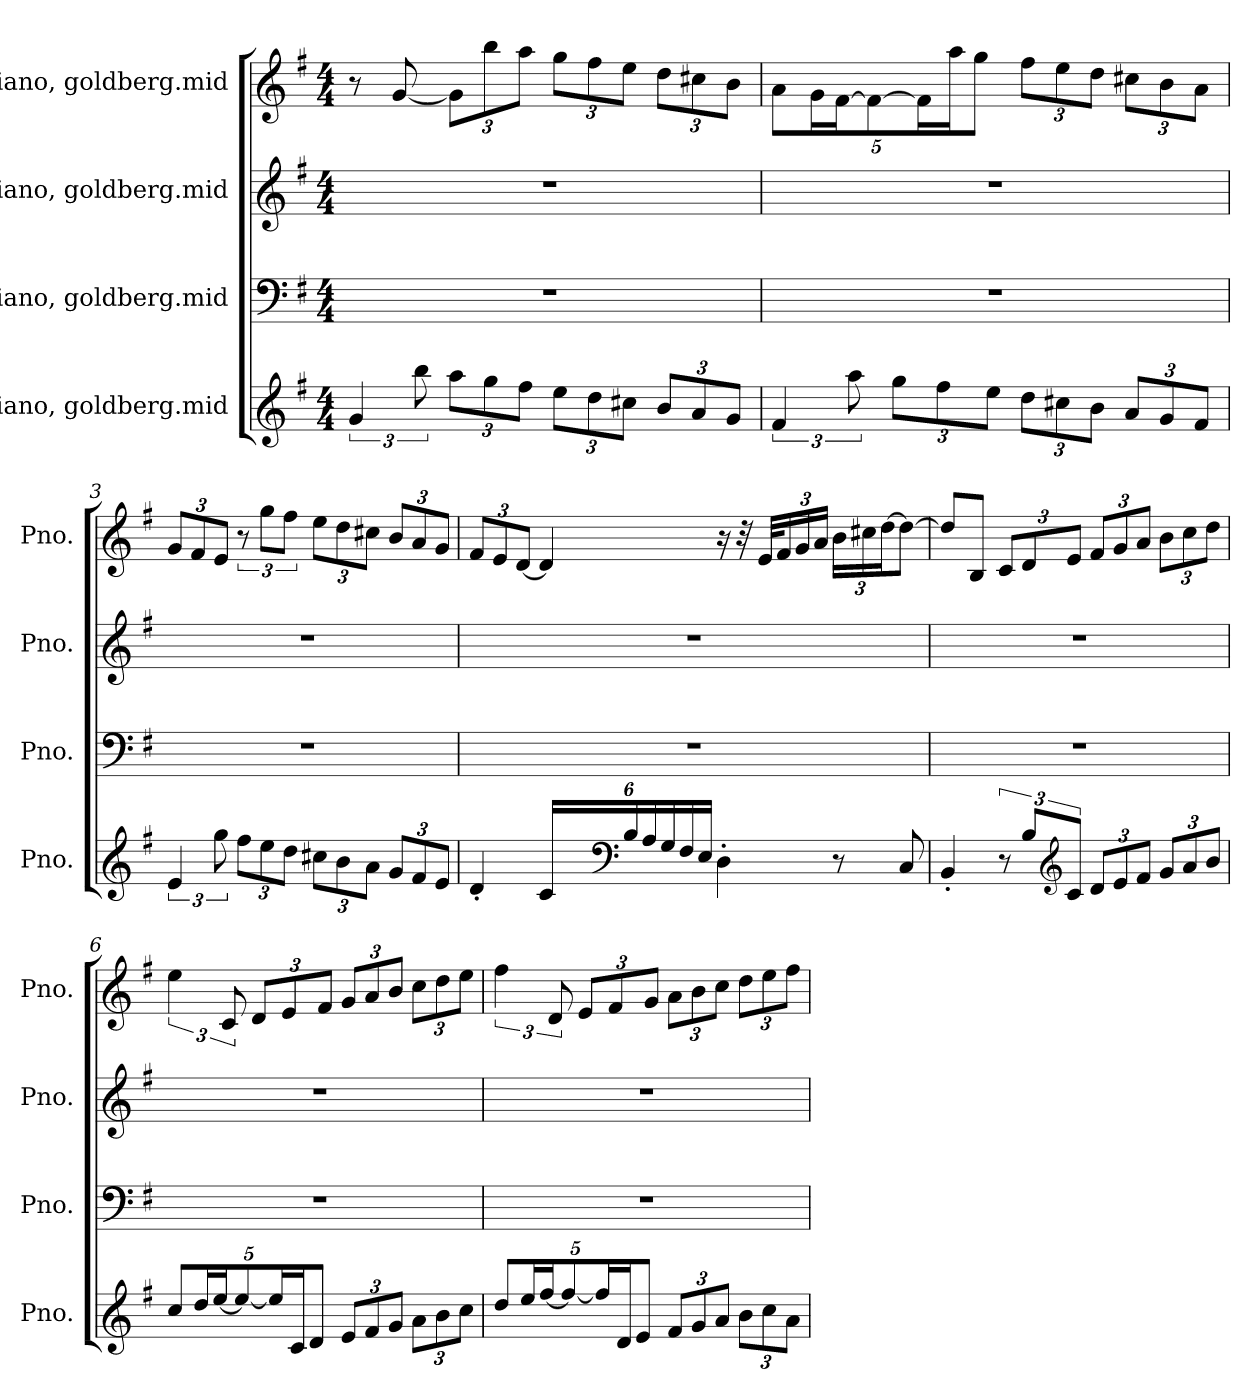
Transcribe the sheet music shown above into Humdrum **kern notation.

**kern	**kern	**kern	**kern
*part4	*part3	*part2	*part1
*staff4	*staff3	*staff2	*staff1
*I"Piano, goldberg.mid	*I"Piano, goldberg.mid	*I"Piano, goldberg.mid	*I"Piano, goldberg.mid
*I'Pno.	*I'Pno.	*I'Pno.	*I'Pno.
*clefG2	*clefF4	*clefG2	*clefG2
*k[f#]	*k[f#]	*k[f#]	*k[f#]
*M4/4	*M4/4	*M4/4	*M4/4
*MM160	*MM160	*MM160	*MM160
=1	=1	=1	=1
6g/	1r	1r	8r
.	.	.	[8g/
12bb\	.	.	.
*Xbrackettup	*	*	*Xbrackettup
12aa\L	.	.	12g\L]
12gg\	.	.	12bb\
12ff#\J	.	.	12aa\J
12ee\L	.	.	12gg\L
12dd\	.	.	12ff#\
12cc#X\J	.	.	12ee\J
12b/L	.	.	12dd\L
12a/	.	.	12cc#X\
12g/J	.	.	12b\J
=2	=2	=2	=2
*brackettup	*	*	*
6f#/	1r	1r	10a\L
.	.	.	20g\L
.	.	.	[20f#\J
12aa\	.	.	.
.	.	.	10f#\_
*Xbrackettup	*	*	*
12gg\L	.	.	.
.	.	.	20f#\L]
12ff#\	.	.	.
.	.	.	20aa\J
.	.	.	10gg\J
12ee\J	.	.	.
12dd\L	.	.	12ff#\L
12cc#X\	.	.	12ee\
12b\J	.	.	12dd\J
12a/L	.	.	12cc#X\L
12g/	.	.	12b\
12f#/J	.	.	12a\J
!!LO:LB:g=z
=3	=3	=3	=3
*brackettup	*	*	*
6e/	1r	1r	12g/L
.	.	.	12f#/
12gg\	.	.	12e/J
*Xbrackettup	*	*	*brackettup
12ff#\L	.	.	12r
12ee\	.	.	12gg\L
12dd\J	.	.	12ff#\J
*	*	*	*Xbrackettup
12cc#X\L	.	.	12ee\L
12b\	.	.	12dd\
12a\J	.	.	12cc#X\J
12g/L	.	.	12b/L
12f#/	.	.	12a/
12e/J	.	.	12g/J
=4	=4	=4	=4
4d'/	1r	1r	12f#/L
.	.	.	12e/
.	.	.	[12d/J
24c/LL	.	.	4d/]
*clefF4	*	*	*
24B/	.	.	.
24A/	.	.	.
24G/	.	.	.
24F#/	.	.	.
24E/JJ	.	.	.
4D'\	.	.	16r
.	.	.	32r
.	.	.	32e/KLL
.	.	.	24f#/
.	.	.	24g/
.	.	.	24a/JJ
8r	.	.	24b\LL
.	.	.	24cc#X\
.	.	.	[24dd\J
8C/	.	.	8dd\J_
!!LO:LB:g=z
=5	=5	=5	=5
4BB'/	1r	1r	8dd/L]
.	.	.	8B/J
*brackettup	*	*	*
12r	.	.	12c/L
12B/L	.	.	12d/
*clefG2	*	*	*
12c/J	.	.	12e/J
*Xbrackettup	*	*	*
12d/L	.	.	12f#/L
12e/	.	.	12g/
12f#/J	.	.	12a/J
12g/L	.	.	12b\L
12a/	.	.	12cc\
12b/J	.	.	12dd\J
=6	=6	=6	=6
*	*	*	*brackettup
10cc/L	1r	1r	6ee\
20dd/L	.	.	.
[20ee/J	.	.	.
.	.	.	12c/
10ee/_	.	.	.
*	*	*	*Xbrackettup
.	.	.	12d/L
20ee/L]	.	.	.
.	.	.	12e/
20c/J	.	.	.
10d/J	.	.	.
.	.	.	12f#/J
12e/L	.	.	12g/L
12f#/	.	.	12a/
12g/J	.	.	12b/J
12a\L	.	.	12cc\L
12b\	.	.	12dd\
12cc\J	.	.	12ee\J
=7	=7	=7	=7
*	*	*	*brackettup
10dd/L	1r	1r	6ff#\
20ee/L	.	.	.
[20ff#/J	.	.	.
.	.	.	12d/
10ff#/_	.	.	.
*	*	*	*Xbrackettup
.	.	.	12e/L
20ff#/L]	.	.	.
.	.	.	12f#/
20d/J	.	.	.
10e/J	.	.	.
.	.	.	12g/J
12f#/L	.	.	12a\L
12g/	.	.	12b\
12a/J	.	.	12cc\J
12b\L	.	.	12dd\L
12cc\	.	.	12ee\
12a\J	.	.	12ff#\J
=	=	=	=
*-	*-	*-	*-
